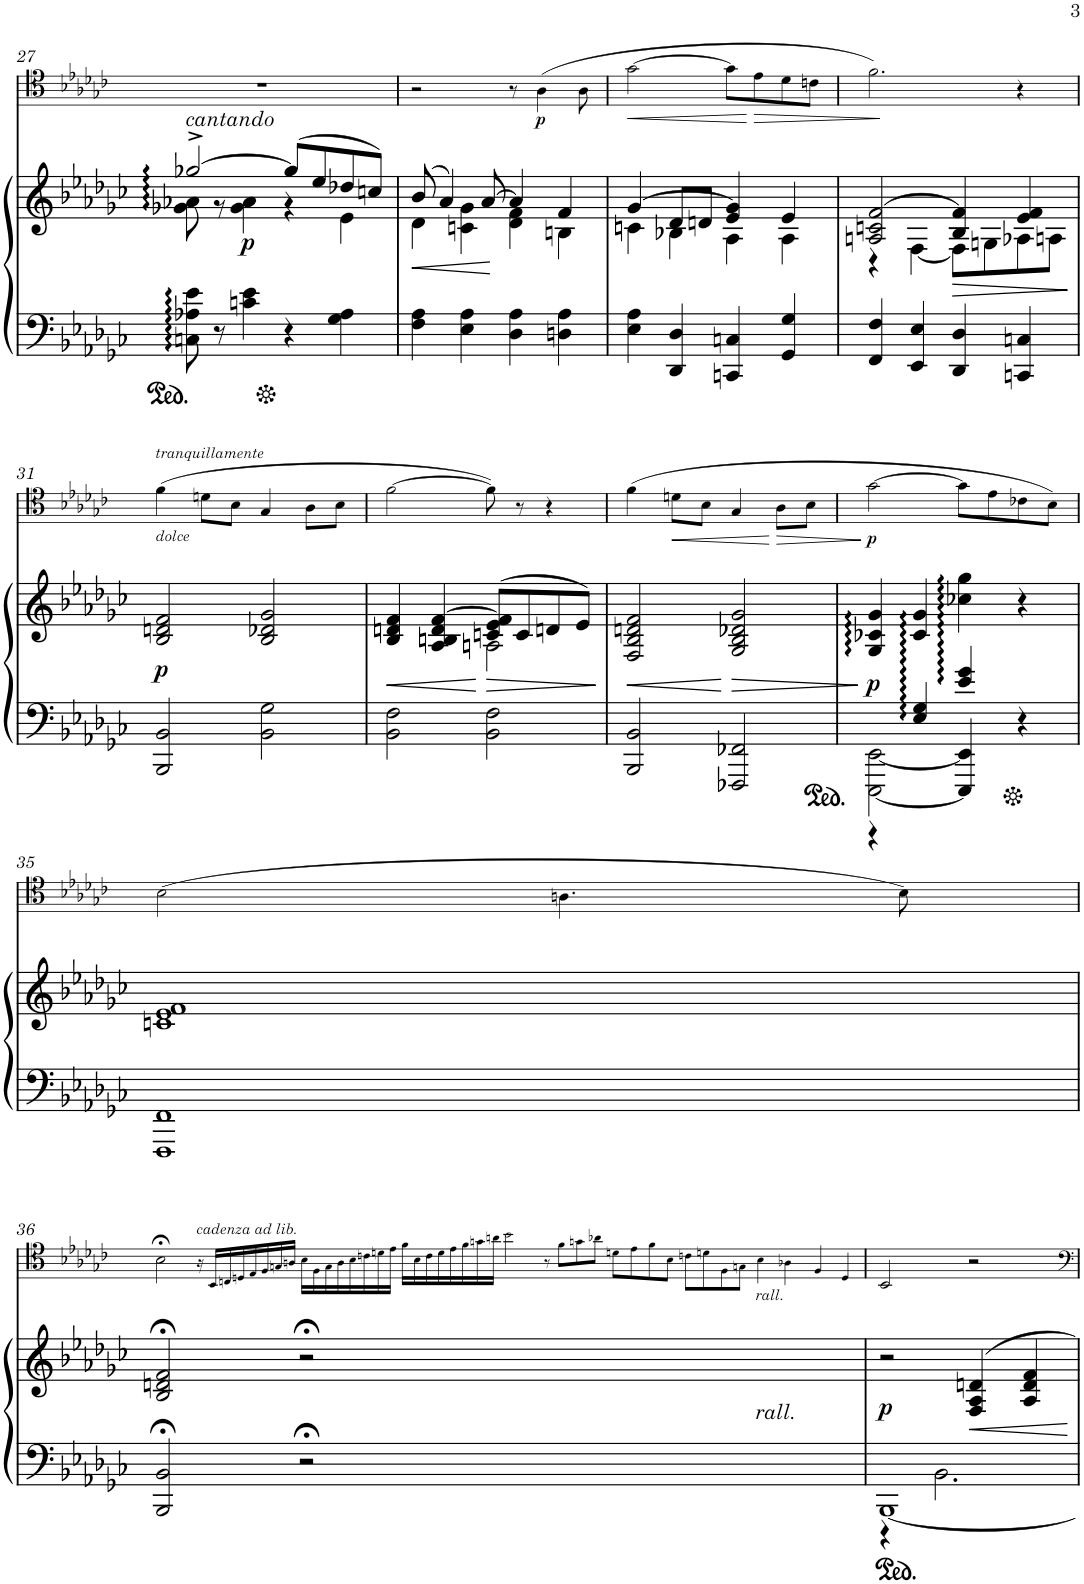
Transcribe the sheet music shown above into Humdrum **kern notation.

**kern	**kern	**dynam	**kern	**dynam
*part2	*part2	*part2	*part1	*part1
*staff3	*staff2	*staff2/3	*staff1	*staff1
*I"Piano	*	*	*I"Trombone	*
*I'Pno	*	*	*I'Trb	*
!!LO:PB:g=z
*clefF4	*clefG2	*	*clefC4	*
*k[b-e-a-d-g-c-]	*k[b-e-a-d-g-c-]	*	*k[b-e-a-d-g-c-]	*
*M4/4	*M4/4	*	*M4/4	*
*met(c)	*met(c)	*	*met(c)	*
=27	=27	=27	=27	=27
*	*^	*	*	*
!	!LO:TX:a:i:t=cantando	!	!	!	!
8Cn\ 8A-X\ 8e-\	[2gg-X^/	8g-X\ 8a-X\	.	1r	.
8r	.	8r	.	.	.
!	!	!	!LO:DY:b	!	!
4cn\ 4e-\	.	4g-\ 4a-\	p	.	.
4r	(8gg-/L]	4r	.	.	.
.	8ee-/	.	.	.	.
4G-\ 4A-\	8dd-X/	4e-\	.	.	.
.	8ccn/J)	.	.	.	.
=28	=28	=28	=28	=28	=28
!	!	!	!LO:HP:b	!	!
4F\ 4A-\	(8b-/	4d-\	<	2r	.
.	4a-/)	.	.	.	.
4E-\ 4A-\	.	4cn\ 4g-\	.	.	.
.	[8a-/	.	.	.	.
4D-\ 4A-\	4a-/]	4d-\ 4f\	.	8r	.
!	!	!	!	!	!LO:DY:b
.	.	.	.	(4A-\	p
4Dn\ 4A-\	4f/	4Bn\	[	.	.
.	.	.	.	8A-\	.
=29	=29	=29	=29	=29	=29
!	!	!	!	!	!LO:HP:b
4E-\ 4A-\	[4g-/	4cn\	.	[2g-\	<
4DD-/ 4D-/	8d-/L	4B-X\	.	.	.
.	8dn/J	.	.	.	.
4CCn/ 4Cn/	4e-/ 4g-/]	4A-\	.	8g-\L]	.
!	!	!	!	!	!LO:HP:n=1:b
.	.	.	.	8e-\	[ >
4GG-/ 4G-/	4e-/	4A-\	.	8d-\	.
.	.	.	.	8cn\J	.
=30	=30	=30	=30	=30	=30
4FF/ 4F/	2An/ 2cn/ [2f/	4r	.	2.f\)	.
4EE-/ 4E-/	.	[4F\	.	.	.
!	!	!	!LO:HP:b	!	!
4DD-/ 4D-/	4B-/ 4f/]	8F\L]	>	.	.
.	.	8Gn\	.	.	.
4CCn/ 4Cn/	4e-/ 4f/	8A-X\	.	4r	]
.	.	8An\J	.	.	.
*	*v	*v	*	*	*
.	.	]	.	.
!!LO:LB:g=z
=31	=31	=31	=31	=31
!	!	!	!LO:TX:a:i:t=tranquillamente	!
!	!	!	!LO:TX:b:i:t=dolce	!
!	!	!LO:DY:b	!	!
2BBB-/ 2BB-/	2B-/ 2dn/ 2f/	p	(4f\	.
.	.	.	8dn\L	.
.	.	.	8B-\J	.
2BB-\ 2G-\	2B-/ 2d-X/ 2g-/	.	4G-/	.
.	.	.	8A-\L	.
.	.	.	8B-\J	.
=32	=32	=32	=32	=32
!	!	!LO:HP:b	!	!
*	*^	*	*	*
2BB-\ 2F\	4B-/ 4dn/ 4f/	2ryy	<	[2f\	.
.	4A-/ 4Bn/ 4d/ [4f/	.	.	.	.
!	!	!	!LO:HP:n=1:b	!	!
2BB-\ 2F\	(8cn/ 8e-/ 8f/]L	2An\	[ >	8f\])	.
.	8c/	.	.	8r	.
.	8dn/	.	.	4r	.
.	8e-/J)	.	.	.	.
*	*v	*v	*	*	*
.	.	]	.	.
=33	=33	=33	=33	=33
!	!	!LO:HP:b	!	!
2BBB-/ 2BB-/	2F/ 2B-/ 2dn/ 2f/	<	(4f\	.
!	!	!	!	!LO:HP:b
.	.	.	8dn\L	<
.	.	.	8B-\J	.
!	!	!LO:HP:n=1:b	!	!
2FFF-X/ 2FF-X/	2G-/ 2B-/ 2d-X/ 2g-/	[ >	4G-/	.
!	!	!	!	!LO:HP:n=1:b
.	.	.	8A-\L	[ >
.	.	.	8B-\J	.
.	.	]	.	]
=34	=34	=34	=34	=34
*^	*	*	*	*
!	!	!	!LO:DY:b	!	!LO:DY:b
[2EEE-\ [2EE-\	4r	4G-/ 4c-X/ 4g-/	p	[2g-\	p
.	4E-/ 4G-/	4c-/ 4g-/	.	.	.
4EEE-/] 4EE-/]	4e-/ 4g-/	4cc-X\ 4gg-\	.	8g-\L]	.
.	.	.	.	8e-\	.
4r	4ryy	4r	.	8c-X\	.
.	.	.	.	8B-\J)	.
*v	*v	*	*	*	*
!!LO:LB:g=z
=35	=35	=35	=35	=35
1FFF 1FF	1cn 1e- 1f	.	(2B-\	.
.	.	.	4.An\	.
.	.	.	8B-\)	.
!!LO:LB:g=z
=36	=36	=36	=36	=36
2BBB-/;< 2BB-/;<	2B-/;< 2dn/;< 2f/;<	.	2B-;<\	.
!	!	!	!LO:TX:a:i:t=cadenza ad lib.	!
2ryy	2ryy	.	16r	.
.	.	.	16BB-!/LL	.
.	.	.	16Cn!/	.
.	.	.	16Dn!/	.
.	.	.	16E-!/	.
.	.	.	16F!/	.
.	.	.	16Gn!/	.
.	.	.	16An!/JJ	.
2r;<	2r;<	.	16B-!\LL	.
.	.	.	16F!\	.
.	.	.	16G!\	.
.	.	.	16A!\	.
.	.	.	16B-!\	.
.	.	.	16cn!\	.
.	.	.	16dn!\	.
.	.	.	16e-!\JJ	.
2ryy	2ryy	.	16f!\LL	.
.	.	.	16B-!\	.
.	.	.	16c!\	.
.	.	.	16d!\	.
.	.	.	16e-!\	.
.	.	.	16f!\	.
.	.	.	16gn!\	.
.	.	.	16an!\JJ	.
2ryy	2ryy	.	2b-!\	.
2ryy	2ryy	.	8r	.
.	.	.	8f!\L	.
.	.	.	8gn!\	.
.	.	.	8a-X!\J	.
2ryy	2ryy	.	8dn!\L	.
.	.	.	8e-!\	.
.	.	.	8f!\	.
.	.	.	8B-!\J	.
2ryy	2ryy	.	8cn!\L	.
.	.	.	8dn!\	.
.	.	.	8F!\	.
.	.	.	8Gn!\J	.
!	!	!	!LO:TX:b:i:t=rall.	!
!	!LO:TX:b:i:t=rall.	!	!	!
2ryy	2ryy	.	4B-!\	.
.	.	.	4A-X!\	.
2ryy	2ryy	.	4F!/	.
.	.	.	4D!/	.
=37	=37	=37	=37	=37
*^	*	*	*	*
!	!	!	!LO:DY:b	!	!
[<1BBB-	4r	2r	p	2BB-/	.
.	2.BB-\	.	.	.	.
!	!	!	!LO:HP:b	!	!
.	.	4F/ 4A-/ 4dn/	<	2r	.
.	.	4A-/ 4d/ 4f/	.	.	.
*v	*v	*	*	*	*
.	.	[	.	.
=	=	=	=	=
*-	*-	*-	*-	*-
